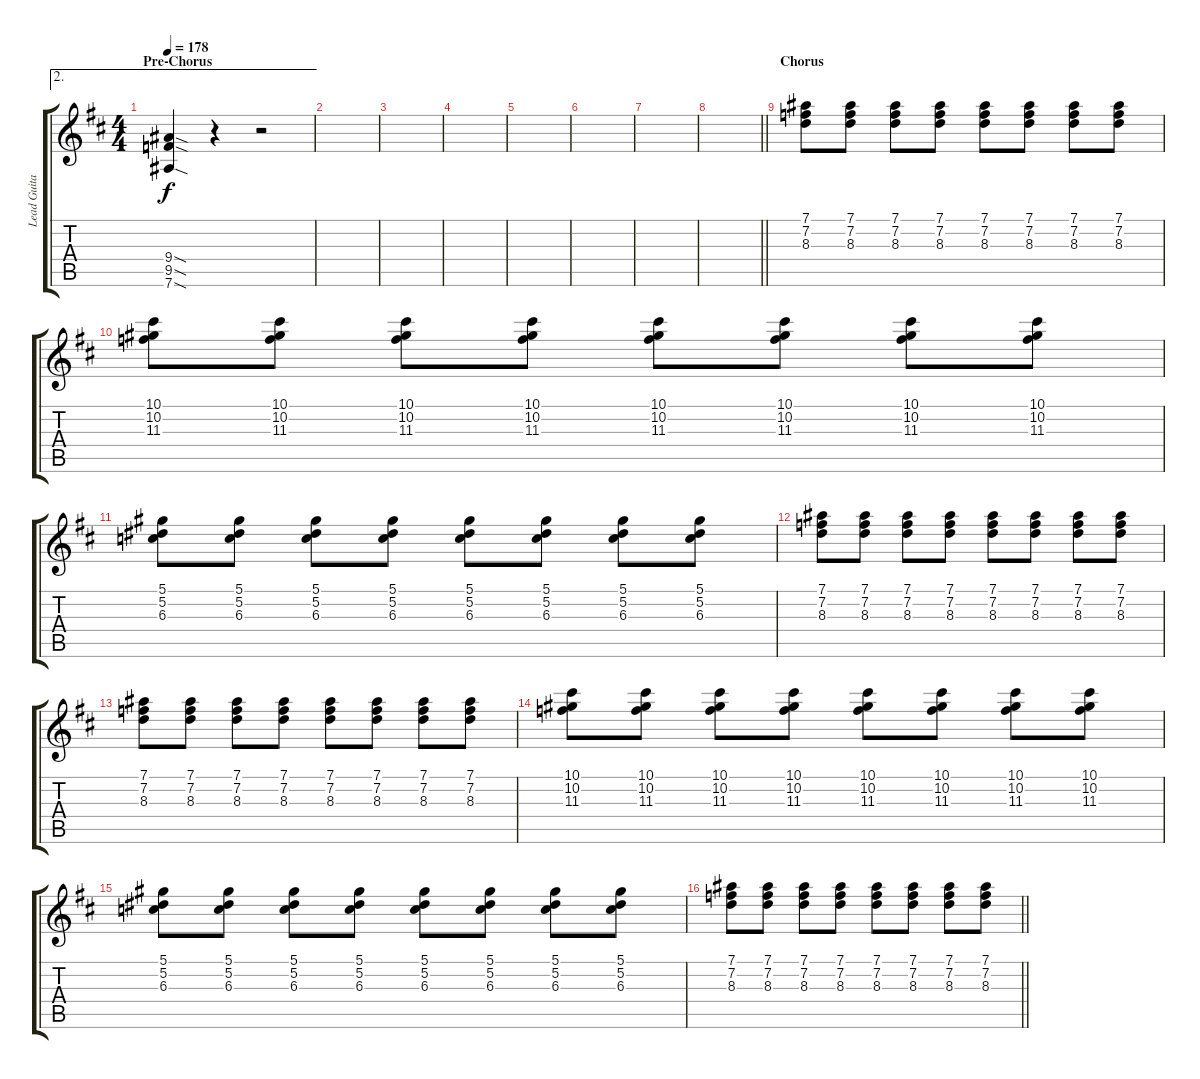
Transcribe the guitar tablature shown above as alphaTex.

\track ("Lead Guitar" "Lead Guita") {instrument distortionguitar}
\staff {score tabs}
\tuning (Eb4 Bb3 Gb3 Db3 Ab2 Eb2) {hide}
\ae 2
\ts (4 4)
\section ("" "Pre-Chorus")
\tempo 178
\clef g2
\ks bminor
(9.4{sod} 9.5{sod} 7.6{sod}).4{dy f} r.4 r.2 |
|
|
|
|
|
|
\barLineRight lightlight
|
\section ("" "Chorus")
(7.1 7.2 8.3).8 (7.1 7.2 8.3).8 (7.1 7.2 8.3).8 (7.1 7.2 8.3).8 (7.1 7.2 8.3).8 (7.1 7.2 8.3).8 (7.1 7.2 8.3).8 (7.1 7.2 8.3).8 |
(10.1 10.2 11.3).8 (10.1 10.2 11.3).8 (10.1 10.2 11.3).8 (10.1 10.2 11.3).8 (10.1 10.2 11.3).8 (10.1 10.2 11.3).8 (10.1 10.2 11.3).8 (10.1 10.2 11.3).8 |
(5.1 5.2 6.3).8 (5.1 5.2 6.3).8 (5.1 5.2 6.3).8 (5.1 5.2 6.3).8 (5.1 5.2 6.3).8 (5.1 5.2 6.3).8 (5.1 5.2 6.3).8 (5.1 5.2 6.3).8 |
(7.1 7.2 8.3).8 (7.1 7.2 8.3).8 (7.1 7.2 8.3).8 (7.1 7.2 8.3).8 (7.1 7.2 8.3).8 (7.1 7.2 8.3).8 (7.1 7.2 8.3).8 (7.1 7.2 8.3).8 |
(7.1 7.2 8.3).8 (7.1 7.2 8.3).8 (7.1 7.2 8.3).8 (7.1 7.2 8.3).8 (7.1 7.2 8.3).8 (7.1 7.2 8.3).8 (7.1 7.2 8.3).8 (7.1 7.2 8.3).8 |
(10.1 10.2 11.3).8 (10.1 10.2 11.3).8 (10.1 10.2 11.3).8 (10.1 10.2 11.3).8 (10.1 10.2 11.3).8 (10.1 10.2 11.3).8 (10.1 10.2 11.3).8 (10.1 10.2 11.3).8 |
(5.1 5.2 6.3).8 (5.1 5.2 6.3).8 (5.1 5.2 6.3).8 (5.1 5.2 6.3).8 (5.1 5.2 6.3).8 (5.1 5.2 6.3).8 (5.1 5.2 6.3).8 (5.1 5.2 6.3).8 |
\barLineRight lightlight
(7.1 7.2 8.3).8 (7.1 7.2 8.3).8 (7.1 7.2 8.3).8 (7.1 7.2 8.3).8 (7.1 7.2 8.3).8 (7.1 7.2 8.3).8 (7.1 7.2 8.3).8 (7.1 7.2 8.3).8
